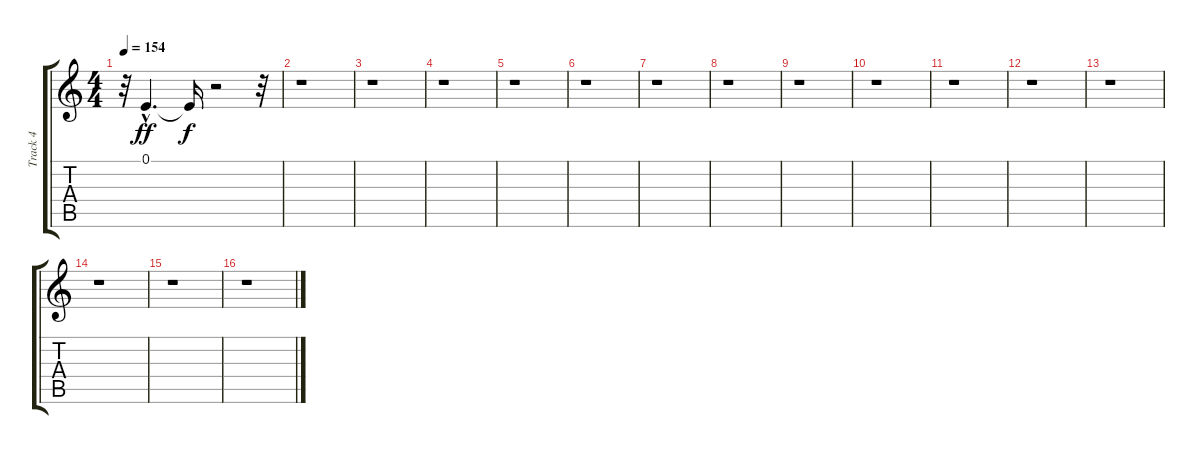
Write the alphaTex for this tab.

\track ("Track 4" "Track 4") {instrument clarinet}
\staff {score tabs}
\tuning (E4 B3 G3 D3 A2 E2) {hide}
\ts (4 4)
\tempo 154
\clef g2
\ks c
r.32{dy f} 0.1{hac}.4{d dy ff} 0.1{t}.16{dy f} r.2 r.32 |
r.1 |
r.1 |
r.1 |
r.1 |
r.1 |
r.1 |
r.1 |
r.1 |
r.1 |
r.1 |
r.1 |
r.1 |
r.1 |
r.1 |
r.1
